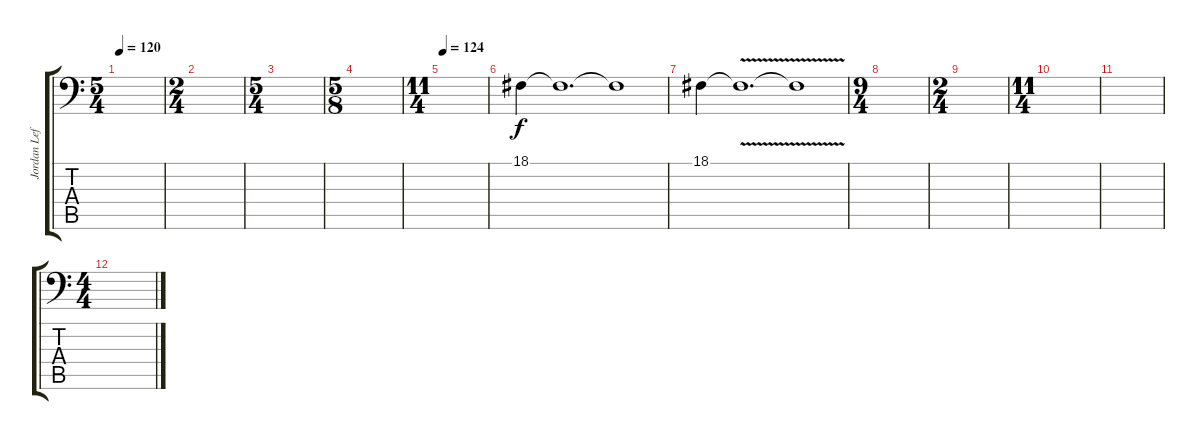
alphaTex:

\track ("Jordan Left Hand Overdubs and Effects" "Jordan Lef") {instrument lead1square}
\staff {score tabs}
\tuning (C2 G1 D1 A0 E0 B-1) {hide}
\ts (5 4)
\tempo 120
\clef f4
\ks c
|
\ts (2 4)
|
\ts (5 4)
|
\ts (5 8)
|
\ts (11 4)
\tempo 124
|
18.1.4 18.1{t}.1{d} 18.1{t}.1 |
18.1.4 18.1{v t}.1{d} 18.1{t}.1 |
\ts (9 4)
|
\ts (2 4)
|
\ts (11 4)
|
|
\ts (4 4)
